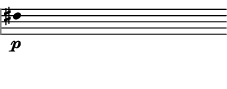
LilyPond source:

\version "2.24.3"
        \language "english"
#(set-global-staff-size 12)
\paper {
  #(set-paper-size '(cons (* 38.37155555555558 mm) (* 25 mm)))
  indent = 0\mm
  left-margin = 0\mm
  right-margin = 0\mm
  top-margin = 0\mm
  bottom-margin = 0\mm
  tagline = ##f
  print-page-number = ##f
}

\layout {
  line-width = 38.37155555555558\mm
  ragged-right = ##f
  \context {
    \Score
    \remove "Bar_number_engraver"
    \remove "Time_signature_engraver"
    \remove "Metronome_mark_engraver"
    \override SpacingSpanner.spacing-increment = #4
    \override SpacingSpanner.uniform-stretching = ##t
  }
  \context {
    \Staff
    \remove "Time_signature_engraver"
    \override Flag.stencil = #modern-straight-flag
    \remove "Clef_engraver"
    \override Stem.transparent = ##t
    \accidentalStyle "dodecaphonic"
    \remove "Bar_engraver"
  }
}

\score {
  \new StaffGroup <<
    \override Score.SystemStartBar.collapse-height = 2
    \override Score.SystemStartBar.X-offset = 0
    \override Score.SystemStartBar.color = #(rgb-color 0.51 0.51 0.51)
    \new Staff {
      
      \clef "bass"
      
      fs4*303/100_\p
    }
  >>
}